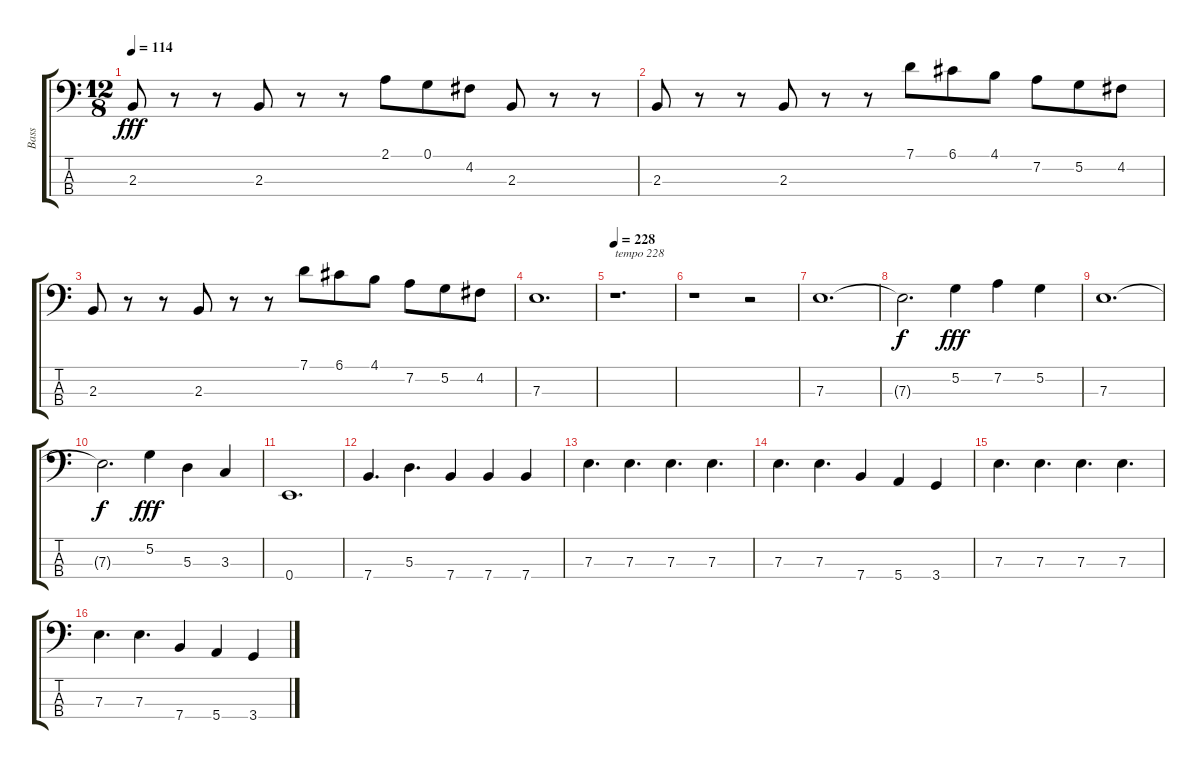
\track ("Bass" "Bass") {instrument electricbassfinger}
\staff {score tabs}
\tuning (G2 D2 A1 E1) {hide}
\ts (12 8)
\tempo 114
\clef f4
\ks c
2.3.8{dy fff} r.8 r.8 2.3.8 r.8 r.8 2.1.8 0.1.8 4.2.8 2.3.8 r.8 r.8 |
2.3.8 r.8 r.8 2.3.8 r.8 r.8 7.1.8 6.1.8 4.1.8 7.2.8 5.2.8 4.2.8 |
2.3.8 r.8 r.8 2.3.8 r.8 r.8 7.1.8 6.1.8 4.1.8 7.2.8 5.2.8 4.2.8 |
7.3.1{d} |
\tempo 228
r.1{d txt "tempo 228"} |
r.1 r.2 |
7.3.1{d} |
7.3{t}.2{d dy f} 5.2.4{dy fff} 7.2.4 5.2.4 |
7.3.1{d} |
7.3{t}.2{d dy f} 5.2.4{dy fff} 5.3.4 3.3.4 |
0.4.1{d} |
7.4.4{d} 5.3.4{d} 7.4.4 7.4.4 7.4.4 |
7.3.4{d} 7.3.4{d} 7.3.4{d} 7.3.4{d} |
7.3.4{d} 7.3.4{d} 7.4.4 5.4.4 3.4.4 |
7.3.4{d} 7.3.4{d} 7.3.4{d} 7.3.4{d} |
7.3.4{d} 7.3.4{d} 7.4.4 5.4.4 3.4.4
